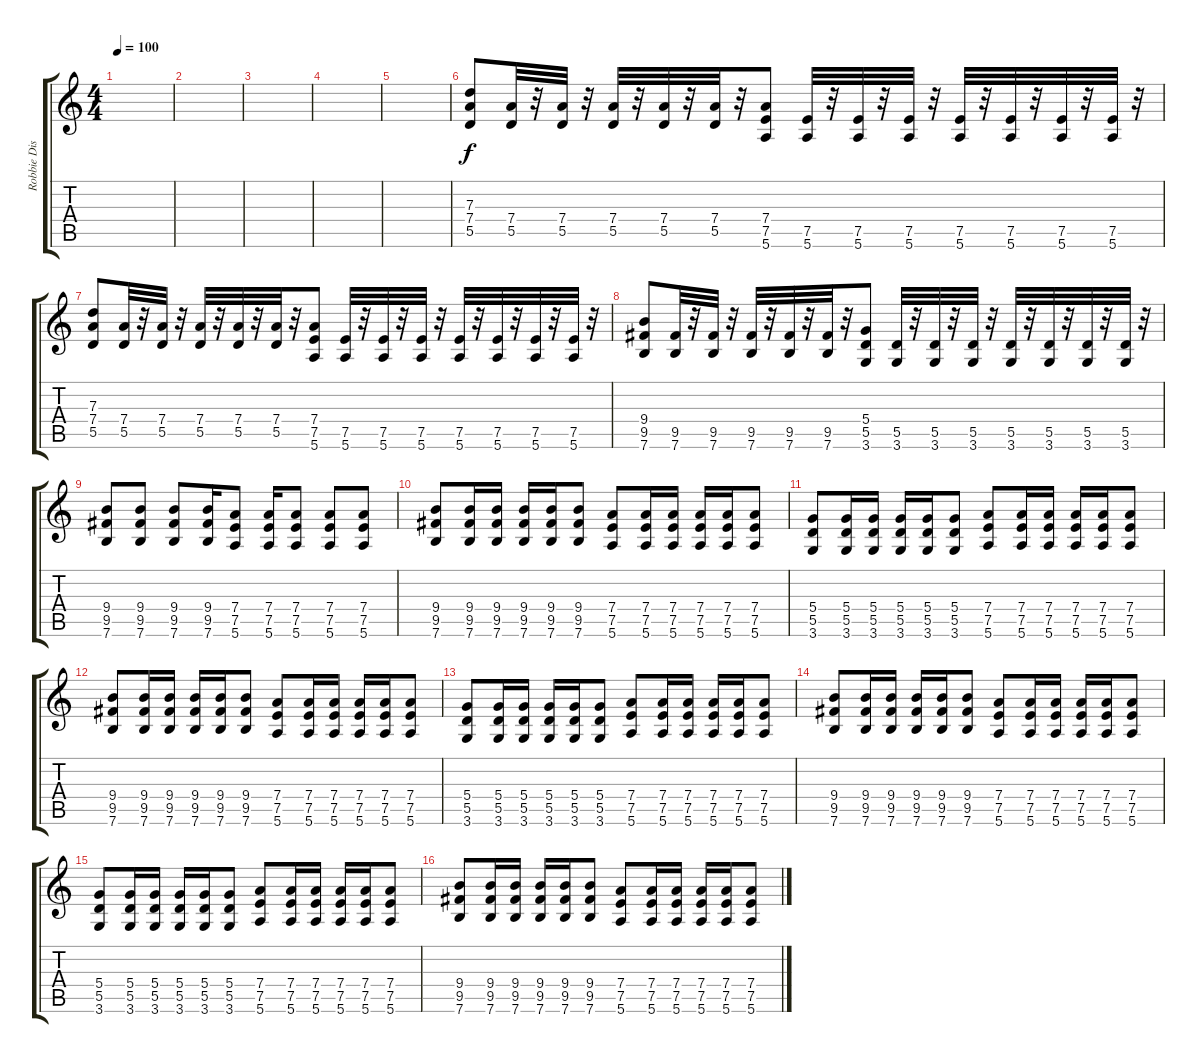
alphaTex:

\track ("Robbie Dist." "Robbie Dis") {instrument distortionguitar}
\staff {score tabs}
\tuning (E4 B3 G3 D3 A2 E2) {hide}
\ts (4 4)
\tempo 100
\clef g2
\ks c
|
|
|
|
|
(7.3 7.4 5.5).8 (7.4 5.5).32 r.32 (7.4 5.5).32 r.32 (7.4 5.5).32 r.32 (7.4 5.5).32 r.32 (7.4 5.5).32 r.32 (7.4 7.5 5.6).8 (7.5 5.6).32 r.32 (7.5 5.6).32 r.32 (7.5 5.6).32 r.32 (7.5 5.6).32 r.32 (7.5 5.6).32 r.32 (7.5 5.6).32 r.32 (7.5 5.6).32 r.32 |
(7.3 7.4 5.5).8 (7.4 5.5).32 r.32 (7.4 5.5).32 r.32 (7.4 5.5).32 r.32 (7.4 5.5).32 r.32 (7.4 5.5).32 r.32 (7.4 7.5 5.6).8 (7.5 5.6).32 r.32 (7.5 5.6).32 r.32 (7.5 5.6).32 r.32 (7.5 5.6).32 r.32 (7.5 5.6).32 r.32 (7.5 5.6).32 r.32 (7.5 5.6).32 r.32 |
(9.4 9.5 7.6).8 (9.5 7.6).32 r.32 (9.5 7.6).32 r.32 (9.5 7.6).32 r.32 (9.5 7.6).32 r.32 (9.5 7.6).32 r.32 (5.4 5.5 3.6).8 (5.5 3.6).32 r.32 (5.5 3.6).32 r.32 (5.5 3.6).32 r.32 (5.5 3.6).32 r.32 (5.5 3.6).32 r.32 (5.5 3.6).32 r.32 (5.5 3.6).32 r.32 |
(9.4 9.5 7.6).8 (9.4 9.5 7.6).8 (9.4 9.5 7.6).8 (9.4 9.5 7.6).16 (7.4 7.5 5.6).8 (7.4 7.5 5.6).16 (7.4 7.5 5.6).8 (7.4 7.5 5.6).8 (7.4 7.5 5.6).8 |
(9.4 9.5 7.6).8 (9.4 9.5 7.6).16 (9.4 9.5 7.6).16 (9.4 9.5 7.6).16 (9.4 9.5 7.6).16 (9.4 9.5 7.6).8 (7.4 7.5 5.6).8 (7.4 7.5 5.6).16 (7.4 7.5 5.6).16 (7.4 7.5 5.6).16 (7.4 7.5 5.6).16 (7.4 7.5 5.6).8 |
(5.4 5.5 3.6).8 (5.4 5.5 3.6).16 (5.4 5.5 3.6).16 (5.4 5.5 3.6).16 (5.4 5.5 3.6).16 (5.4 5.5 3.6).8 (7.4 7.5 5.6).8 (7.4 7.5 5.6).16 (7.4 7.5 5.6).16 (7.4 7.5 5.6).16 (7.4 7.5 5.6).16 (7.4 7.5 5.6).8 |
(9.4 9.5 7.6).8 (9.4 9.5 7.6).16 (9.4 9.5 7.6).16 (9.4 9.5 7.6).16 (9.4 9.5 7.6).16 (9.4 9.5 7.6).8 (7.4 7.5 5.6).8 (7.4 7.5 5.6).16 (7.4 7.5 5.6).16 (7.4 7.5 5.6).16 (7.4 7.5 5.6).16 (7.4 7.5 5.6).8 |
(5.4 5.5 3.6).8 (5.4 5.5 3.6).16 (5.4 5.5 3.6).16 (5.4 5.5 3.6).16 (5.4 5.5 3.6).16 (5.4 5.5 3.6).8 (7.4 7.5 5.6).8 (7.4 7.5 5.6).16 (7.4 7.5 5.6).16 (7.4 7.5 5.6).16 (7.4 7.5 5.6).16 (7.4 7.5 5.6).8 |
(9.4 9.5 7.6).8 (9.4 9.5 7.6).16 (9.4 9.5 7.6).16 (9.4 9.5 7.6).16 (9.4 9.5 7.6).16 (9.4 9.5 7.6).8 (7.4 7.5 5.6).8 (7.4 7.5 5.6).16 (7.4 7.5 5.6).16 (7.4 7.5 5.6).16 (7.4 7.5 5.6).16 (7.4 7.5 5.6).8 |
(5.4 5.5 3.6).8 (5.4 5.5 3.6).16 (5.4 5.5 3.6).16 (5.4 5.5 3.6).16 (5.4 5.5 3.6).16 (5.4 5.5 3.6).8 (7.4 7.5 5.6).8 (7.4 7.5 5.6).16 (7.4 7.5 5.6).16 (7.4 7.5 5.6).16 (7.4 7.5 5.6).16 (7.4 7.5 5.6).8 |
(9.4 9.5 7.6).8 (9.4 9.5 7.6).16 (9.4 9.5 7.6).16 (9.4 9.5 7.6).16 (9.4 9.5 7.6).16 (9.4 9.5 7.6).8 (7.4 7.5 5.6).8 (7.4 7.5 5.6).16 (7.4 7.5 5.6).16 (7.4 7.5 5.6).16 (7.4 7.5 5.6).16 (7.4 7.5 5.6).8
